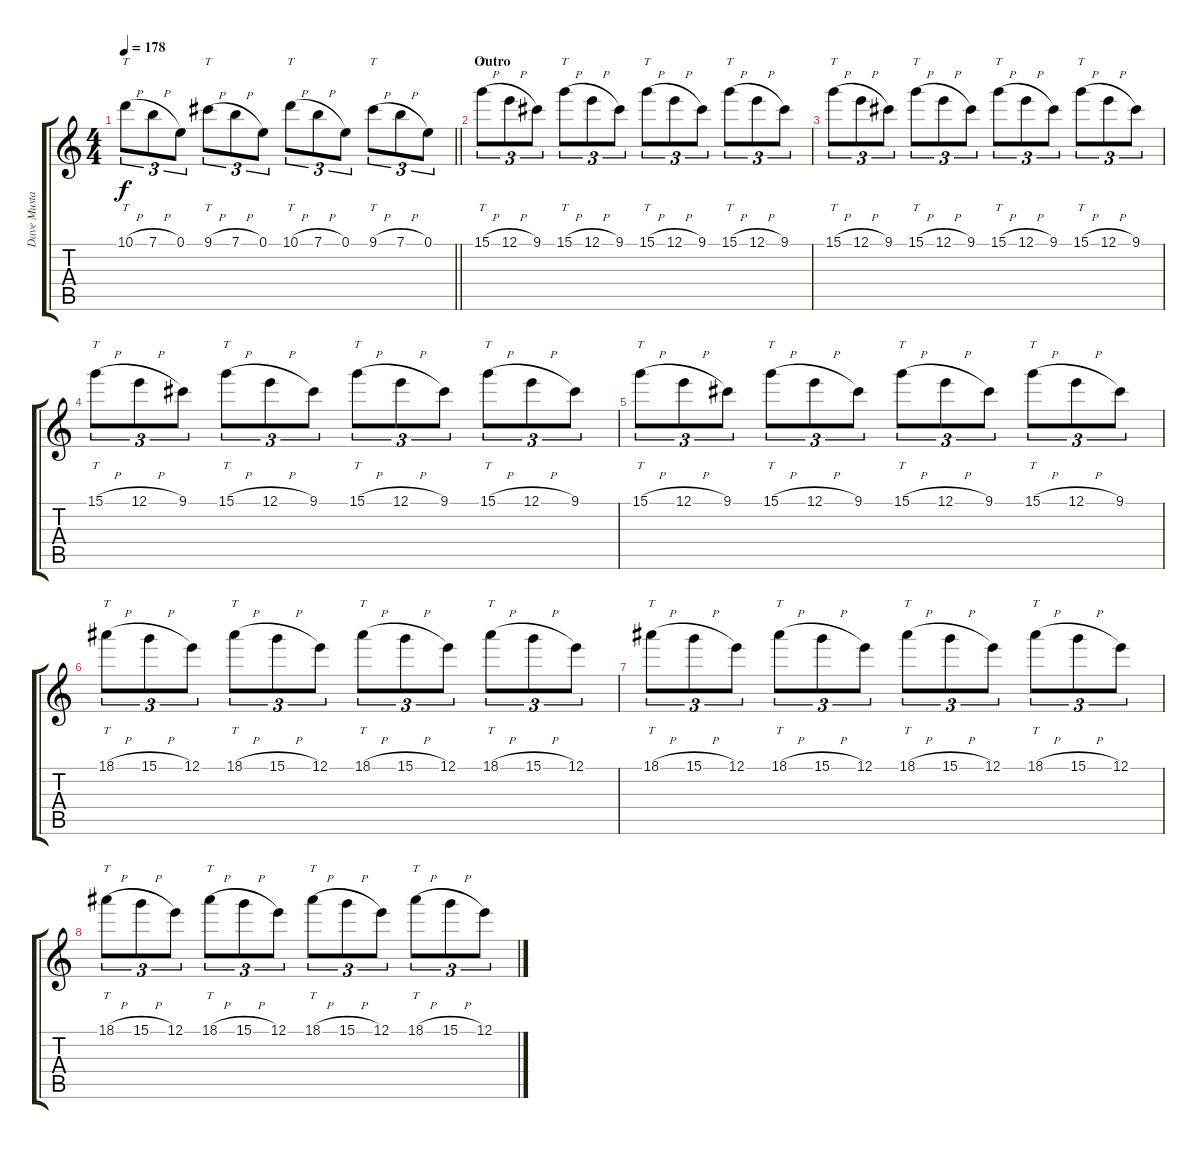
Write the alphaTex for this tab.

\track ("Dave Mustaine" "Dave Musta") {instrument distortionguitar}
\staff {score tabs}
\tuning (E4 B3 G3 D3 A2 E2) {hide}
\ts (4 4)
\tempo 178
\clef g2
\barLineRight lightlight
\ks c
10.1{h}.8{tt tu (3 2) dy f} 7.1{h}.8{tu (3 2)} 0.1.8{tu (3 2)} 9.1{h}.8{tt tu (3 2)} 7.1{h}.8{tu (3 2)} 0.1.8{tu (3 2)} 10.1{h}.8{tt tu (3 2)} 7.1{h}.8{tu (3 2)} 0.1.8{tu (3 2)} 9.1{h}.8{tt tu (3 2)} 7.1{h}.8{tu (3 2)} 0.1.8{tu (3 2)} |
\section ("" "Outro")
15.1{h}.8{tt tu (3 2)} 12.1{h}.8{tu (3 2)} 9.1.8{tu (3 2)} 15.1{h}.8{tt tu (3 2)} 12.1{h}.8{tu (3 2)} 9.1.8{tu (3 2)} 15.1{h}.8{tt tu (3 2)} 12.1{h}.8{tu (3 2)} 9.1.8{tu (3 2)} 15.1{h}.8{tt tu (3 2)} 12.1{h}.8{tu (3 2)} 9.1.8{tu (3 2)} |
15.1{h}.8{tt tu (3 2)} 12.1{h}.8{tu (3 2)} 9.1.8{tu (3 2)} 15.1{h}.8{tt tu (3 2)} 12.1{h}.8{tu (3 2)} 9.1.8{tu (3 2)} 15.1{h}.8{tt tu (3 2)} 12.1{h}.8{tu (3 2)} 9.1.8{tu (3 2)} 15.1{h}.8{tt tu (3 2)} 12.1{h}.8{tu (3 2)} 9.1.8{tu (3 2)} |
15.1{h}.8{tt tu (3 2)} 12.1{h}.8{tu (3 2)} 9.1.8{tu (3 2)} 15.1{h}.8{tt tu (3 2)} 12.1{h}.8{tu (3 2)} 9.1.8{tu (3 2)} 15.1{h}.8{tt tu (3 2)} 12.1{h}.8{tu (3 2)} 9.1.8{tu (3 2)} 15.1{h}.8{tt tu (3 2)} 12.1{h}.8{tu (3 2)} 9.1.8{tu (3 2)} |
15.1{h}.8{tt tu (3 2)} 12.1{h}.8{tu (3 2)} 9.1.8{tu (3 2)} 15.1{h}.8{tt tu (3 2)} 12.1{h}.8{tu (3 2)} 9.1.8{tu (3 2)} 15.1{h}.8{tt tu (3 2)} 12.1{h}.8{tu (3 2)} 9.1.8{tu (3 2)} 15.1{h}.8{tt tu (3 2)} 12.1{h}.8{tu (3 2)} 9.1.8{tu (3 2)} |
18.1{h}.8{tt tu (3 2)} 15.1{h}.8{tu (3 2)} 12.1.8{tu (3 2)} 18.1{h}.8{tt tu (3 2)} 15.1{h}.8{tu (3 2)} 12.1.8{tu (3 2)} 18.1{h}.8{tt tu (3 2)} 15.1{h}.8{tu (3 2)} 12.1.8{tu (3 2)} 18.1{h}.8{tt tu (3 2)} 15.1{h}.8{tu (3 2)} 12.1.8{tu (3 2)} |
18.1{h}.8{tt tu (3 2)} 15.1{h}.8{tu (3 2)} 12.1.8{tu (3 2)} 18.1{h}.8{tt tu (3 2)} 15.1{h}.8{tu (3 2)} 12.1.8{tu (3 2)} 18.1{h}.8{tt tu (3 2)} 15.1{h}.8{tu (3 2)} 12.1.8{tu (3 2)} 18.1{h}.8{tt tu (3 2)} 15.1{h}.8{tu (3 2)} 12.1.8{tu (3 2)} |
18.1{h}.8{tt tu (3 2)} 15.1{h}.8{tu (3 2)} 12.1.8{tu (3 2)} 18.1{h}.8{tt tu (3 2)} 15.1{h}.8{tu (3 2)} 12.1.8{tu (3 2)} 18.1{h}.8{tt tu (3 2)} 15.1{h}.8{tu (3 2)} 12.1.8{tu (3 2)} 18.1{h}.8{tt tu (3 2)} 15.1{h}.8{tu (3 2)} 12.1.8{tu (3 2)}
